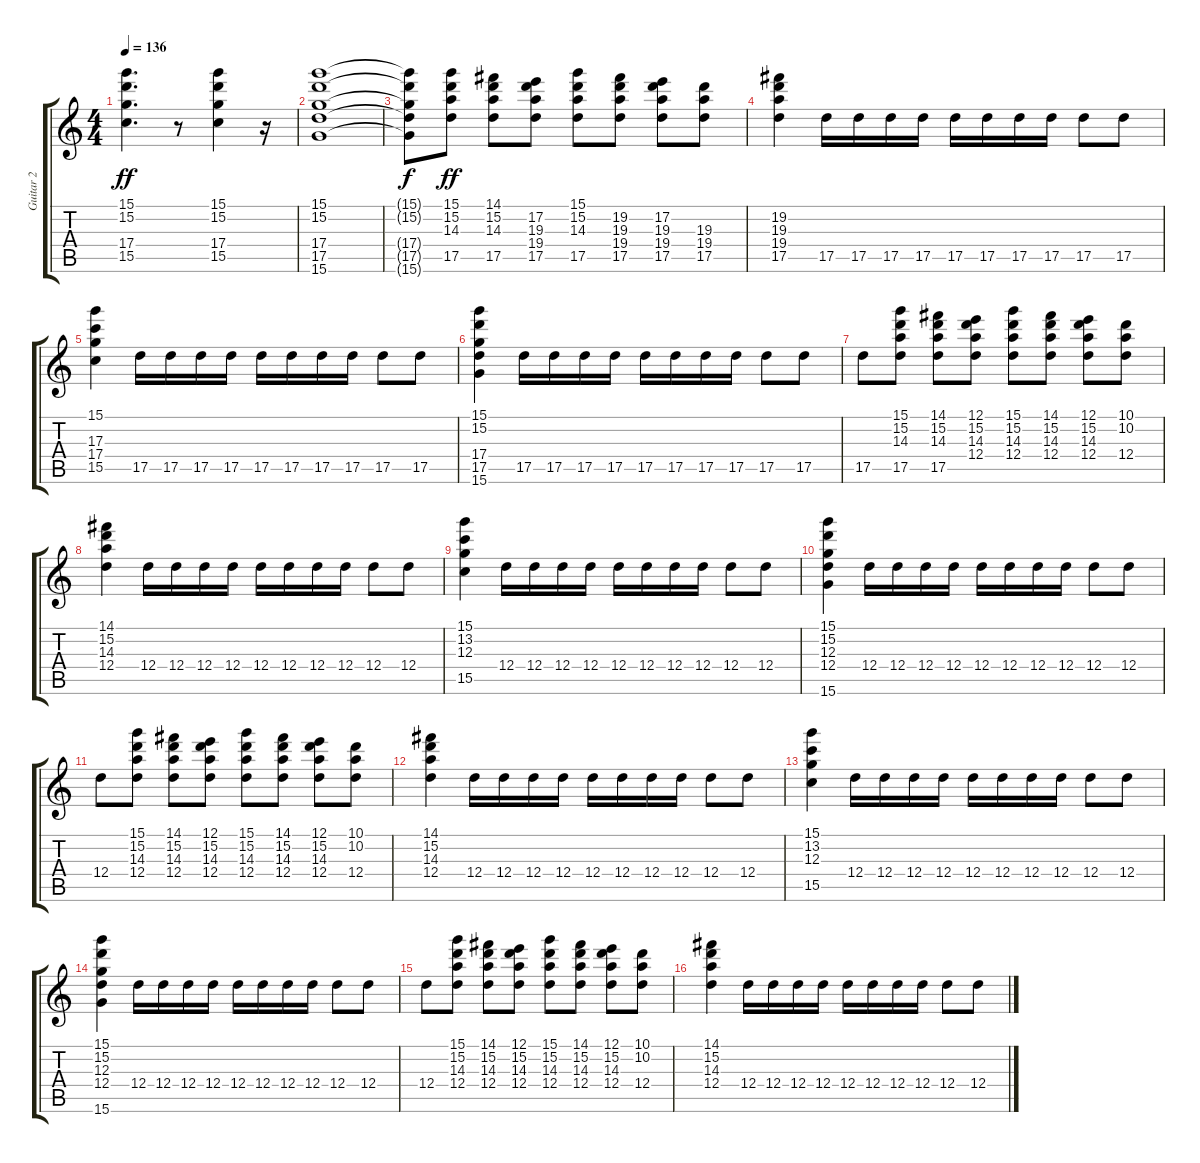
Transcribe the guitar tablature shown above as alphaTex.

\track ("Guitar 2" "Guitar 2") {instrument distortionguitar}
\staff {score tabs}
\tuning (E4 B3 G3 D3 A2 E2) {hide}
\ts (4 4)
\tempo 136
\clef g2
\ks c
(15.1 15.2 17.4 15.5).4{d dy ff} r.8 (15.1 15.2 17.4 15.5).4 r.16 |
(15.1 15.2 17.4 17.5 15.6).1 |
(15.1{t} 15.2{t} 17.4{t} 17.5{t} 15.6{t}).8{dy f} (15.1 15.2 14.3 17.5).8{dy ff} (14.1 15.2 14.3 17.5).8 (17.2 19.3 19.4 17.5).8 (15.1 15.2 14.3 17.5).8 (19.2 19.3 19.4 17.5).8 (17.2 19.3 19.4 17.5).8 (19.3 19.4 17.5).8 |
(19.2 19.3 19.4 17.5).4 17.5.16 17.5.16 17.5.16 17.5.16 17.5.16 17.5.16 17.5.16 17.5.16 17.5.8 17.5.8 |
(15.1 17.3 17.4 15.5).4 17.5.16 17.5.16 17.5.16 17.5.16 17.5.16 17.5.16 17.5.16 17.5.16 17.5.8 17.5.8 |
(15.1 15.2 17.4 17.5 15.6).4 17.5.16 17.5.16 17.5.16 17.5.16 17.5.16 17.5.16 17.5.16 17.5.16 17.5.8 17.5.8 |
17.5.8 (15.1 15.2 14.3 17.5).8 (14.1 15.2 14.3 17.5).8 (12.1 15.2 14.3 12.4).8 (15.1 15.2 14.3 12.4).8 (14.1 15.2 14.3 12.4).8 (12.1 15.2 14.3 12.4).8 (10.1 10.2 12.4).8 |
(14.1 15.2 14.3 12.4).4 12.4.16 12.4.16 12.4.16 12.4.16 12.4.16 12.4.16 12.4.16 12.4.16 12.4.8 12.4.8 |
(15.1 13.2 12.3 15.5).4 12.4.16 12.4.16 12.4.16 12.4.16 12.4.16 12.4.16 12.4.16 12.4.16 12.4.8 12.4.8 |
(15.1 15.2 12.3 12.4 15.6).4 12.4.16 12.4.16 12.4.16 12.4.16 12.4.16 12.4.16 12.4.16 12.4.16 12.4.8 12.4.8 |
12.4.8 (15.1 15.2 14.3 12.4).8 (14.1 15.2 14.3 12.4).8 (12.1 15.2 14.3 12.4).8 (15.1 15.2 14.3 12.4).8 (14.1 15.2 14.3 12.4).8 (12.1 15.2 14.3 12.4).8 (10.1 10.2 12.4).8 |
(14.1 15.2 14.3 12.4).4 12.4.16 12.4.16 12.4.16 12.4.16 12.4.16 12.4.16 12.4.16 12.4.16 12.4.8 12.4.8 |
(15.1 13.2 12.3 15.5).4 12.4.16 12.4.16 12.4.16 12.4.16 12.4.16 12.4.16 12.4.16 12.4.16 12.4.8 12.4.8 |
(15.1 15.2 12.3 12.4 15.6).4 12.4.16 12.4.16 12.4.16 12.4.16 12.4.16 12.4.16 12.4.16 12.4.16 12.4.8 12.4.8 |
12.4.8 (15.1 15.2 14.3 12.4).8 (14.1 15.2 14.3 12.4).8 (12.1 15.2 14.3 12.4).8 (15.1 15.2 14.3 12.4).8 (14.1 15.2 14.3 12.4).8 (12.1 15.2 14.3 12.4).8 (10.1 10.2 12.4).8 |
(14.1 15.2 14.3 12.4).4 12.4.16 12.4.16 12.4.16 12.4.16 12.4.16 12.4.16 12.4.16 12.4.16 12.4.8 12.4.8
